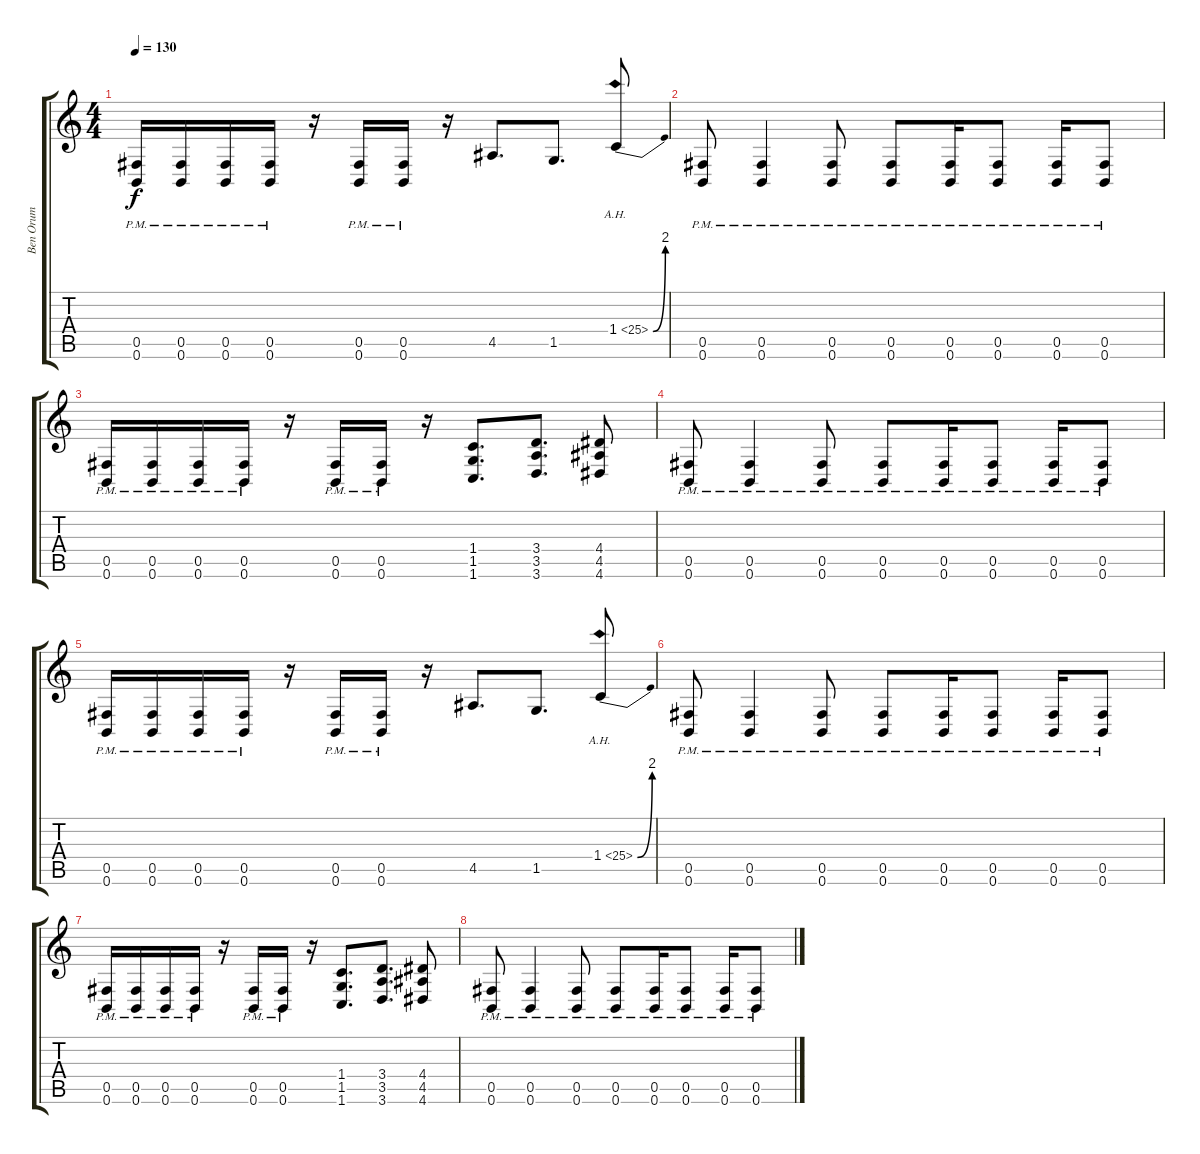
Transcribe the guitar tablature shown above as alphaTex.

\track ("Ben Orum" "Ben Orum") {instrument distortionguitar}
\staff {score tabs}
\tuning (Db4 Ab3 E3 B2 Gb2 B1) {hide}
\ts (4 4)
\tempo 130
\clef g2
\ks c
(0.5{pm} 0.6{pm}).16{dy f} (0.5{pm} 0.6{pm}).16 (0.5{pm} 0.6{pm}).16 (0.5{pm} 0.6{pm}).16 r.16 (0.5{pm} 0.6{pm}).16 (0.5{pm} 0.6{pm}).16 r.16 4.5.8{d} 1.5.8{d} 1.4{be (bend 0 0 60 8) ah 24}.8 |
(0.5{pm} 0.6{pm}).8 (0.5{pm} 0.6{pm}).4 (0.5{pm} 0.6{pm}).8 (0.5{pm} 0.6{pm}).8 (0.5{pm} 0.6{pm}).16 (0.5{pm} 0.6{pm}).8 (0.5{pm} 0.6{pm}).16 (0.5{pm} 0.6{pm}).8 |
(0.5{pm} 0.6{pm}).16 (0.5{pm} 0.6{pm}).16 (0.5{pm} 0.6{pm}).16 (0.5{pm} 0.6{pm}).16 r.16 (0.5{pm} 0.6{pm}).16 (0.5{pm} 0.6{pm}).16 r.16 (1.4 1.5 1.6).8{d} (3.4 3.5 3.6).8{d} (4.4 4.5 4.6).8 |
(0.5{pm} 0.6{pm}).8 (0.5{pm} 0.6{pm}).4 (0.5{pm} 0.6{pm}).8 (0.5{pm} 0.6{pm}).8 (0.5{pm} 0.6{pm}).16 (0.5{pm} 0.6{pm}).8 (0.5{pm} 0.6{pm}).16 (0.5{pm} 0.6{pm}).8 |
(0.5{pm} 0.6{pm}).16 (0.5{pm} 0.6{pm}).16 (0.5{pm} 0.6{pm}).16 (0.5{pm} 0.6{pm}).16 r.16 (0.5{pm} 0.6{pm}).16 (0.5{pm} 0.6{pm}).16 r.16 4.5.8{d} 1.5.8{d} 1.4{be (bend 0 0 60 8) ah 24}.8 |
(0.5{pm} 0.6{pm}).8 (0.5{pm} 0.6{pm}).4 (0.5{pm} 0.6{pm}).8 (0.5{pm} 0.6{pm}).8 (0.5{pm} 0.6{pm}).16 (0.5{pm} 0.6{pm}).8 (0.5{pm} 0.6{pm}).16 (0.5{pm} 0.6{pm}).8 |
(0.5{pm} 0.6{pm}).16 (0.5{pm} 0.6{pm}).16 (0.5{pm} 0.6{pm}).16 (0.5{pm} 0.6{pm}).16 r.16 (0.5{pm} 0.6{pm}).16 (0.5{pm} 0.6{pm}).16 r.16 (1.4 1.5 1.6).8{d} (3.4 3.5 3.6).8{d} (4.4 4.5 4.6).8 |
(0.5{pm} 0.6{pm}).8 (0.5{pm} 0.6{pm}).4 (0.5{pm} 0.6{pm}).8 (0.5{pm} 0.6{pm}).8 (0.5{pm} 0.6{pm}).16 (0.5{pm} 0.6{pm}).8 (0.5{pm} 0.6{pm}).16 (0.5{pm} 0.6{pm}).8
